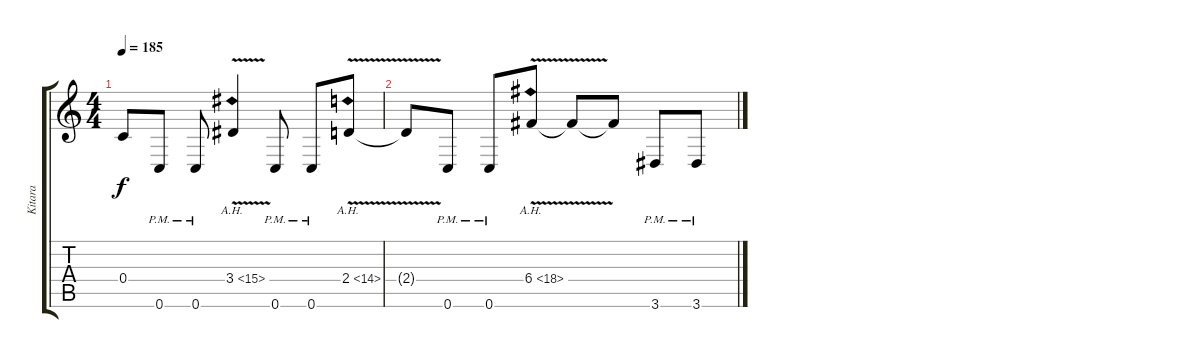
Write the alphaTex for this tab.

\track ("Kitara" "Kitara") {instrument distortionguitar}
\staff {score tabs}
\tuning (D4 A3 F3 C3 G2 C2) {hide}
\ts (4 4)
\tempo 185
\clef g2
\ks c
0.4{t}.8{dy f} 0.6{pm}.8 0.6{pm}.8 3.4{ah 12 v}.4 0.6{pm}.8 0.6{pm}.8 2.4{ah 12 v}.8 |
2.4{t}.8 0.6{pm}.8 0.6{pm}.8 6.4{ah 12 v}.8 6.4{t}.8 6.4{t}.8 3.6{pm}.8 3.6{pm}.8
